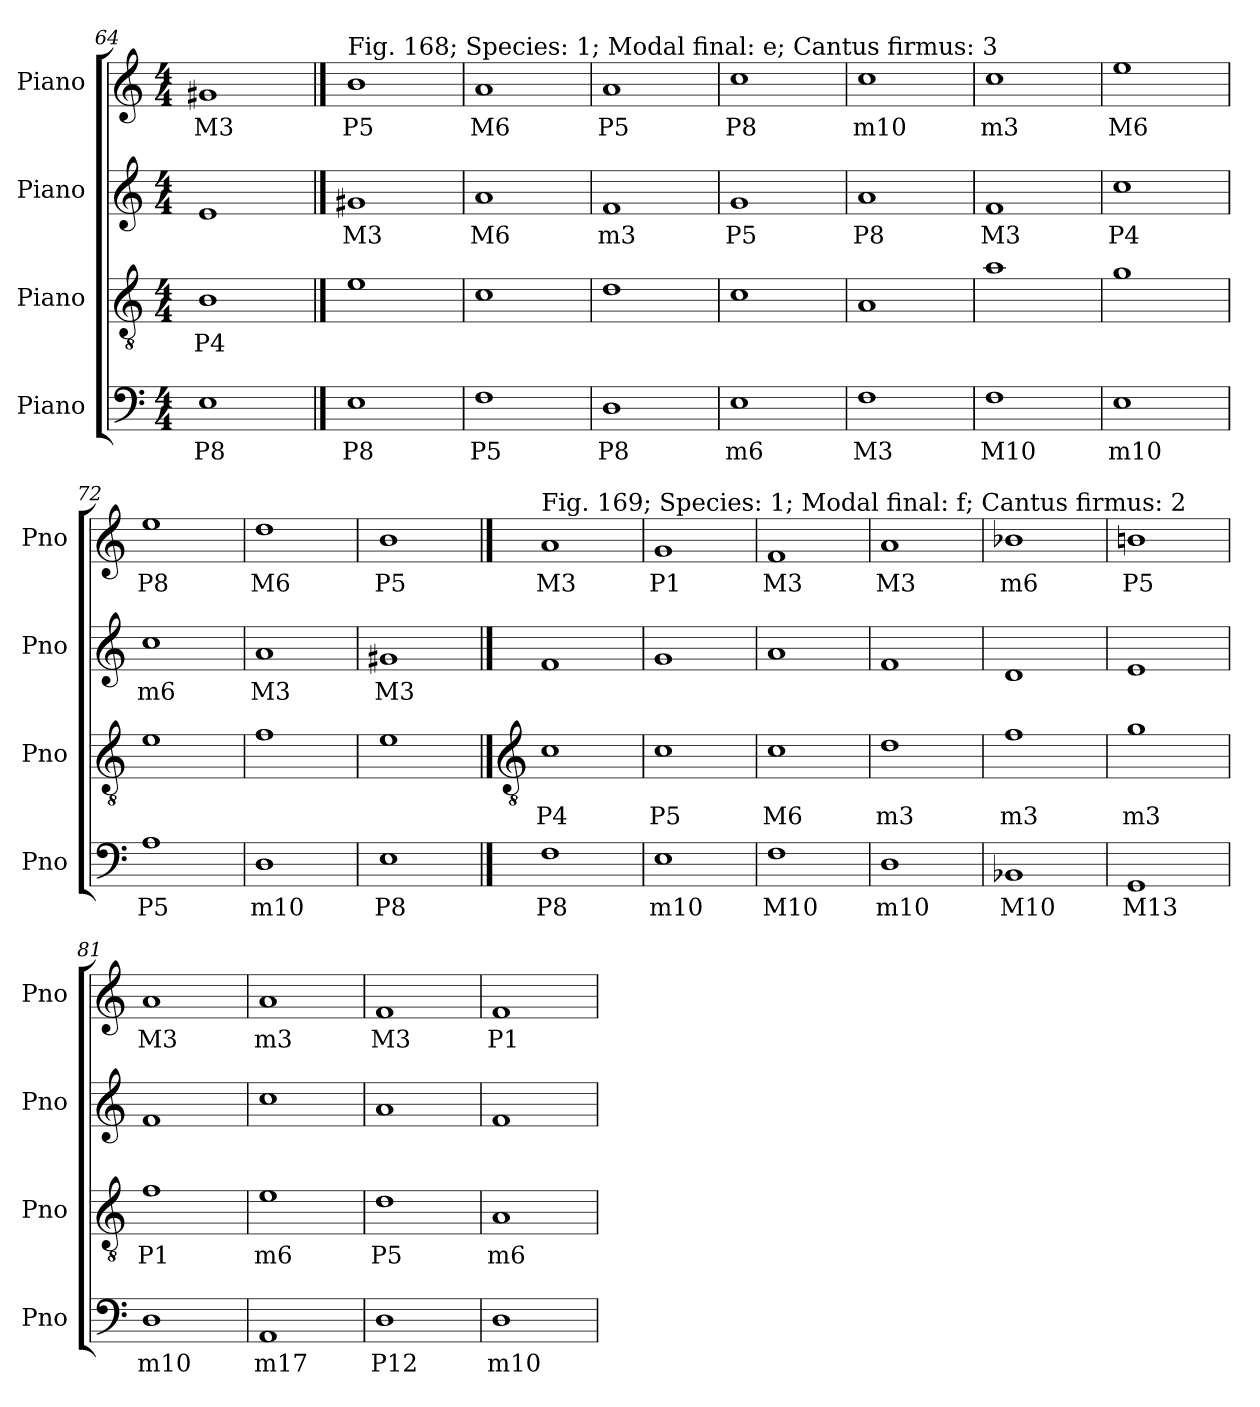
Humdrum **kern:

**kern	**text	**kern	**text	**kern	**text	**kern	**text
*part4	*part4	*part3	*part3	*part2	*part2	*part1	*part1
*staff4	*staff4	*staff3	*staff3	*staff2	*staff2	*staff1	*staff1
*I"Piano	*	*I"Piano	*	*I"Piano	*	*I"Piano	*
*I'Pno	*	*I'Pno	*	*I'Pno	*	*I'Pno	*
*clefF4	*	*clefGv2	*	*clefG2	*	*clefG2	*
*k[]	*	*k[]	*	*k[]	*	*k[]	*
*M4/4	*	*M4/4	*	*M4/4	*	*M4/4	*
=64	=64	=64	=64	=64	=64	=64	=64
!	!LO:LY:b	!	!LO:LY:b	!	!	!	!LO:LY:b
1E	P8	1B	P4	1e	.	1g#X	M3
!!LO:PB:g=z
==65	==65	==65	==65	==65	==65	==65	==65
!	!	!	!	!	!	!LO:TX:a:t=Fig. 168; Species&colon; 1; Modal final&colon; e; Cantus firmus&colon; 3	!
!	!LO:LY:b	!	!	!	!LO:LY:b	!	!LO:LY:b
1E	P8	1e	.	1g#X	M3	1b	P5
=66	=66	=66	=66	=66	=66	=66	=66
!	!LO:LY:b	!	!	!	!LO:LY:b	!	!LO:LY:b
1F	P5	1c	.	1a	M6	1a	M6
=67	=67	=67	=67	=67	=67	=67	=67
!	!LO:LY:b	!	!	!	!LO:LY:b	!	!LO:LY:b
1D	P8	1d	.	1f	m3	1a	P5
=68	=68	=68	=68	=68	=68	=68	=68
!	!LO:LY:b	!	!	!	!LO:LY:b	!	!LO:LY:b
1E	m6	1c	.	1g	P5	1cc	P8
=69	=69	=69	=69	=69	=69	=69	=69
!	!LO:LY:b	!	!	!	!LO:LY:b	!	!LO:LY:b
1F	M3	1A	.	1a	P8	1cc	m10
=70	=70	=70	=70	=70	=70	=70	=70
!	!LO:LY:b	!	!	!	!LO:LY:b	!	!LO:LY:b
1F	M10	1a	.	1f	M3	1cc	m3
=71	=71	=71	=71	=71	=71	=71	=71
!	!LO:LY:b	!	!	!	!LO:LY:b	!	!LO:LY:b
1E	m10	1g	.	1cc	P4	1ee	M6
=72	=72	=72	=72	=72	=72	=72	=72
!	!LO:LY:b	!	!	!	!LO:LY:b	!	!LO:LY:b
1A	P5	1e	.	1cc	m6	1ee	P8
=73	=73	=73	=73	=73	=73	=73	=73
!	!LO:LY:b	!	!	!	!LO:LY:b	!	!LO:LY:b
1D	m10	1f	.	1a	M3	1dd	M6
=74	=74	=74	=74	=74	=74	=74	=74
!	!LO:LY:b	!	!	!	!LO:LY:b	!	!LO:LY:b
1E	P8	1e	.	1g#X	M3	1b	P5
!!LO:LB:g=z
==75	==75	==75	==75	==75	==75	==75	==75
*	*	*clefGv2	*	*	*	*	*
!	!	!	!	!	!	!LO:TX:a:t=Fig. 169; Species&colon; 1; Modal final&colon; f; Cantus firmus&colon; 2	!
!	!LO:LY:b	!	!LO:LY:b	!	!	!	!LO:LY:b
1F	P8	1c	P4	1f	.	1a	M3
=76	=76	=76	=76	=76	=76	=76	=76
!	!LO:LY:b	!	!LO:LY:b	!	!	!	!LO:LY:b
1E	m10	1c	P5	1g	.	1g	P1
=77	=77	=77	=77	=77	=77	=77	=77
!	!LO:LY:b	!	!LO:LY:b	!	!	!	!LO:LY:b
1F	M10	1c	M6	1a	.	1f	M3
=78	=78	=78	=78	=78	=78	=78	=78
!	!LO:LY:b	!	!LO:LY:b	!	!	!	!LO:LY:b
1D	m10	1d	m3	1f	.	1a	M3
=79	=79	=79	=79	=79	=79	=79	=79
!	!LO:LY:b	!	!LO:LY:b	!	!	!	!LO:LY:b
1BB-X	M10	1f	m3	1d	.	1b-X	m6
=80	=80	=80	=80	=80	=80	=80	=80
!	!LO:LY:b	!	!LO:LY:b	!	!	!	!LO:LY:b
1GG	M13	1g	m3	1e	.	1bn	P5
=81	=81	=81	=81	=81	=81	=81	=81
!	!LO:LY:b	!	!LO:LY:b	!	!	!	!LO:LY:b
1D	m10	1f	P1	1f	.	1a	M3
=82	=82	=82	=82	=82	=82	=82	=82
!	!LO:LY:b	!	!LO:LY:b	!	!	!	!LO:LY:b
1AA	m17	1e	m6	1cc	.	1a	m3
=83	=83	=83	=83	=83	=83	=83	=83
!	!LO:LY:b	!	!LO:LY:b	!	!	!	!LO:LY:b
1D	P12	1d	P5	1a	.	1f	M3
=84	=84	=84	=84	=84	=84	=84	=84
!	!LO:LY:b	!	!LO:LY:b	!	!	!	!LO:LY:b
1D	m10	1A	m6	1f	.	1f	P1
=	=	=	=	=	=	=	=
*-	*-	*-	*-	*-	*-	*-	*-
